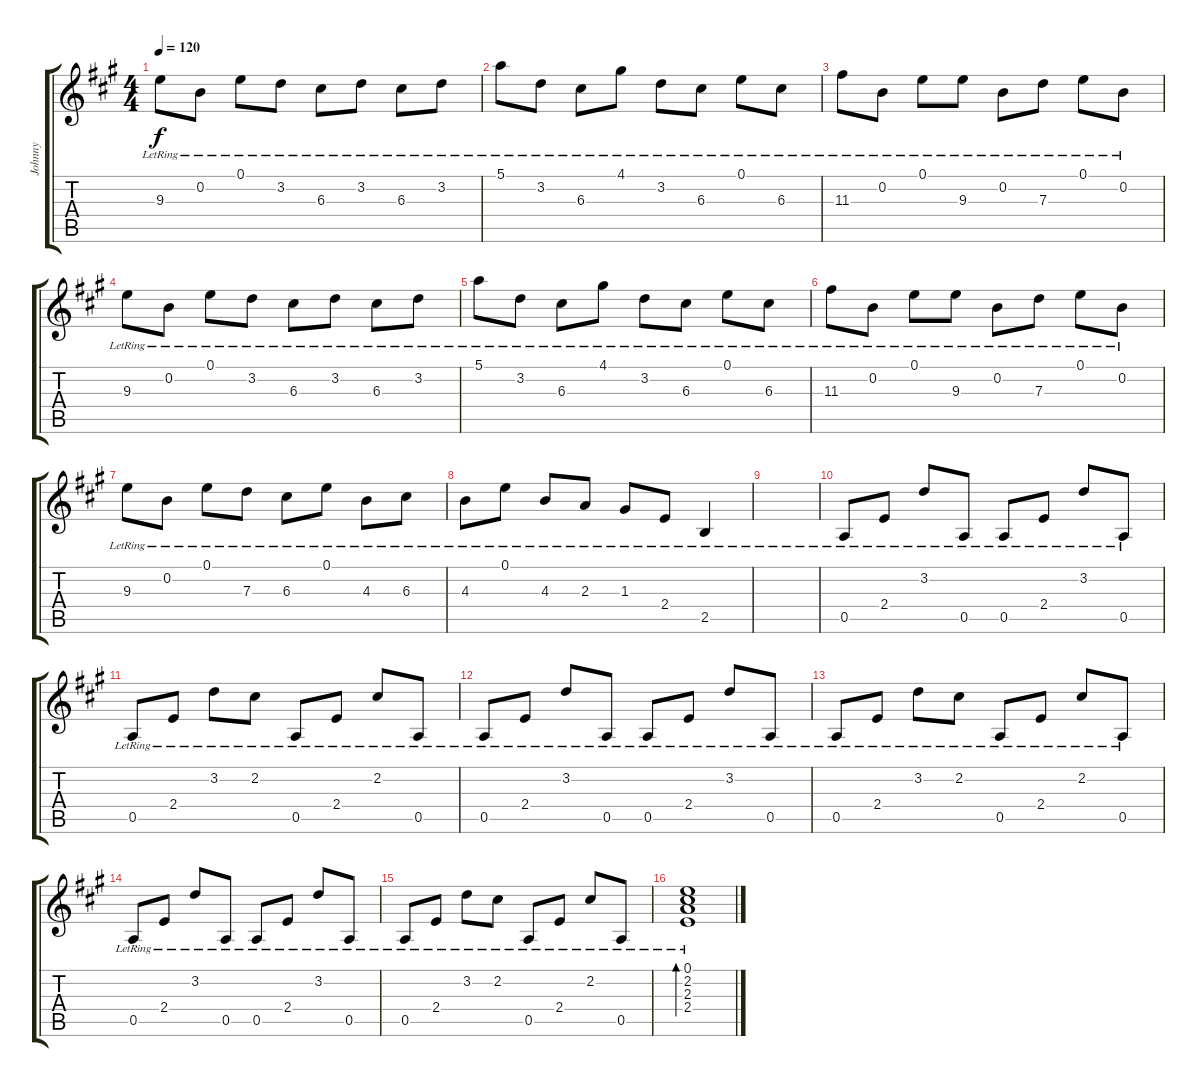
\track ("Johnny" "Johnny") {instrument electricguitarjazz}
\staff {score tabs}
\tuning (E4 B3 G3 D3 A2 E2) {hide}
\ts (4 4)
\tempo 120
\clef g2
\ks a
9.3{lr}.8{dy f} 0.2{lr}.8 0.1{lr}.8 3.2{lr}.8 6.3{lr}.8 3.2{lr}.8 6.3{lr}.8 3.2{lr}.8 |
5.1{lr}.8 3.2{lr}.8 6.3{lr}.8 4.1{lr}.8 3.2{lr}.8 6.3{lr}.8 0.1{lr}.8 6.3{lr}.8 |
11.3{lr}.8 0.2{lr}.8 0.1{lr}.8 9.3{lr}.8 0.2{lr}.8 7.3{lr}.8 0.1{lr}.8 0.2{lr}.8 |
9.3{lr}.8 0.2{lr}.8 0.1{lr}.8 3.2{lr}.8 6.3{lr}.8 3.2{lr}.8 6.3{lr}.8 3.2{lr}.8 |
5.1{lr}.8 3.2{lr}.8 6.3{lr}.8 4.1{lr}.8 3.2{lr}.8 6.3{lr}.8 0.1{lr}.8 6.3{lr}.8 |
11.3{lr}.8 0.2{lr}.8 0.1{lr}.8 9.3{lr}.8 0.2{lr}.8 7.3{lr}.8 0.1{lr}.8 0.2{lr}.8 |
9.3{lr}.8 0.2{lr}.8 0.1{lr}.8 7.3{lr}.8 6.3{lr}.8 0.1{lr}.8 4.3{lr}.8 6.3{lr}.8 |
4.3{lr}.8 0.1{lr}.8 4.3{lr}.8 2.3{lr}.8 1.3{lr}.8 2.4{lr}.8 2.5{lr}.4 |
|
0.5{lr}.8{volume 6} 2.4{lr}.8 3.2{lr}.8 0.5{lr}.8 0.5{lr}.8 2.4{lr}.8 3.2{lr}.8 0.5{lr}.8 |
0.5{lr}.8 2.4{lr}.8 3.2{lr}.8 2.2{lr}.8 0.5{lr}.8 2.4{lr}.8 2.2{lr}.8 0.5{lr}.8 |
0.5{lr}.8 2.4{lr}.8 3.2{lr}.8 0.5{lr}.8 0.5{lr}.8 2.4{lr}.8 3.2{lr}.8 0.5{lr}.8 |
0.5{lr}.8 2.4{lr}.8 3.2{lr}.8 2.2{lr}.8 0.5{lr}.8 2.4{lr}.8 2.2{lr}.8 0.5{lr}.8 |
0.5{lr}.8 2.4{lr}.8 3.2{lr}.8 0.5{lr}.8 0.5{lr}.8 2.4{lr}.8 3.2{lr}.8 0.5{lr}.8 |
0.5{lr}.8 2.4{lr}.8 3.2{lr}.8 2.2{lr}.8 0.5{lr}.8 2.4{lr}.8 2.2{lr}.8 0.5{lr}.8 |
(0.1{lr} 2.2{lr} 2.3{lr} 2.4{lr}).1{bd 480}
